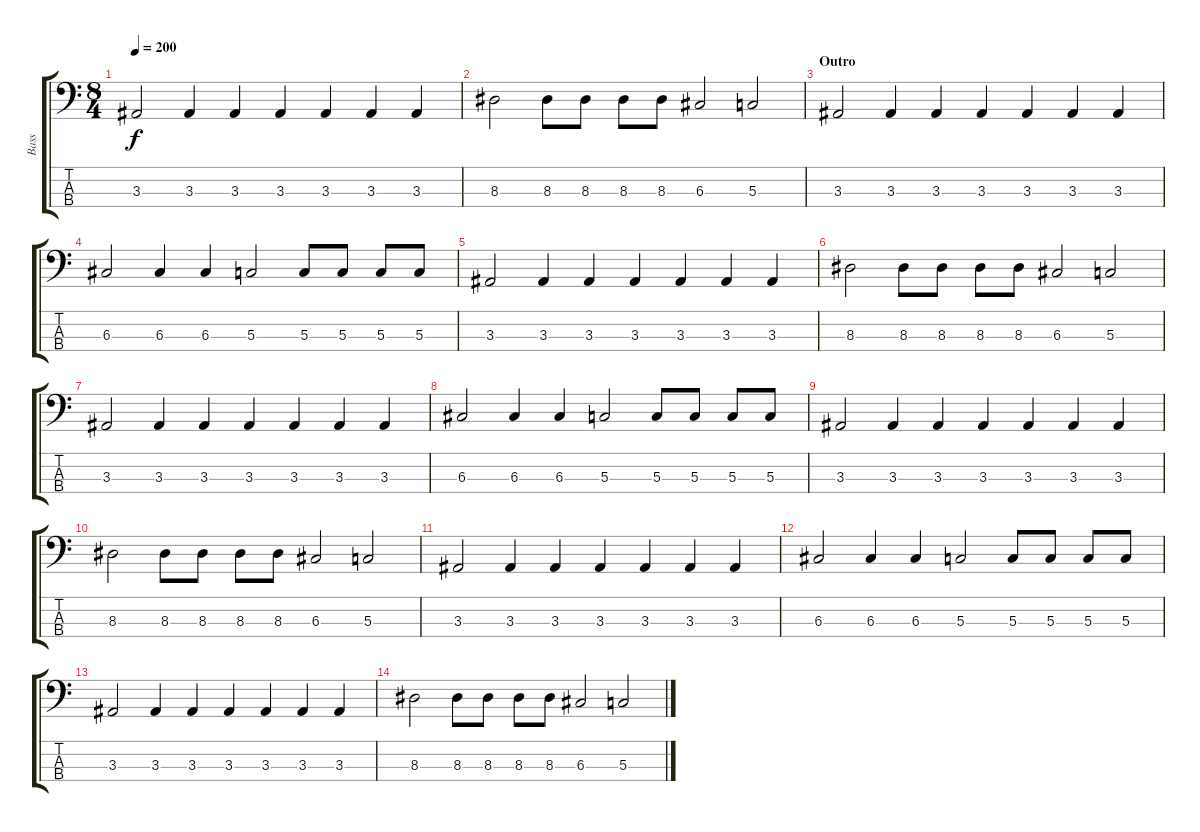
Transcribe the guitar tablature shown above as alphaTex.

\track ("Bass" "Bass") {instrument electricbasspick}
\staff {score tabs}
\tuning (F2 C2 G1 D1) {hide}
\ts (8 4)
\tempo 200
\clef f4
\ks c
3.3.2{dy f} 3.3.4 3.3.4 3.3.4 3.3.4 3.3.4 3.3.4 |
8.3.2 8.3.8 8.3.8 8.3.8 8.3.8 6.3.2 5.3.2 |
\section ("" "Outro")
3.3.2 3.3.4 3.3.4 3.3.4 3.3.4 3.3.4 3.3.4 |
6.3.2 6.3.4 6.3.4 5.3.2 5.3.8 5.3.8 5.3.8 5.3.8 |
3.3.2 3.3.4 3.3.4 3.3.4 3.3.4 3.3.4 3.3.4 |
8.3.2 8.3.8 8.3.8 8.3.8 8.3.8 6.3.2 5.3.2 |
3.3.2 3.3.4 3.3.4 3.3.4 3.3.4 3.3.4 3.3.4 |
6.3.2 6.3.4 6.3.4 5.3.2 5.3.8 5.3.8 5.3.8 5.3.8 |
3.3.2 3.3.4 3.3.4 3.3.4 3.3.4 3.3.4 3.3.4 |
8.3.2 8.3.8 8.3.8 8.3.8 8.3.8 6.3.2 5.3.2 |
3.3.2 3.3.4 3.3.4 3.3.4 3.3.4 3.3.4 3.3.4 |
6.3.2 6.3.4 6.3.4 5.3.2 5.3.8 5.3.8 5.3.8 5.3.8 |
3.3.2 3.3.4 3.3.4 3.3.4 3.3.4 3.3.4 3.3.4 |
8.3.2 8.3.8 8.3.8 8.3.8 8.3.8 6.3.2 5.3.2
